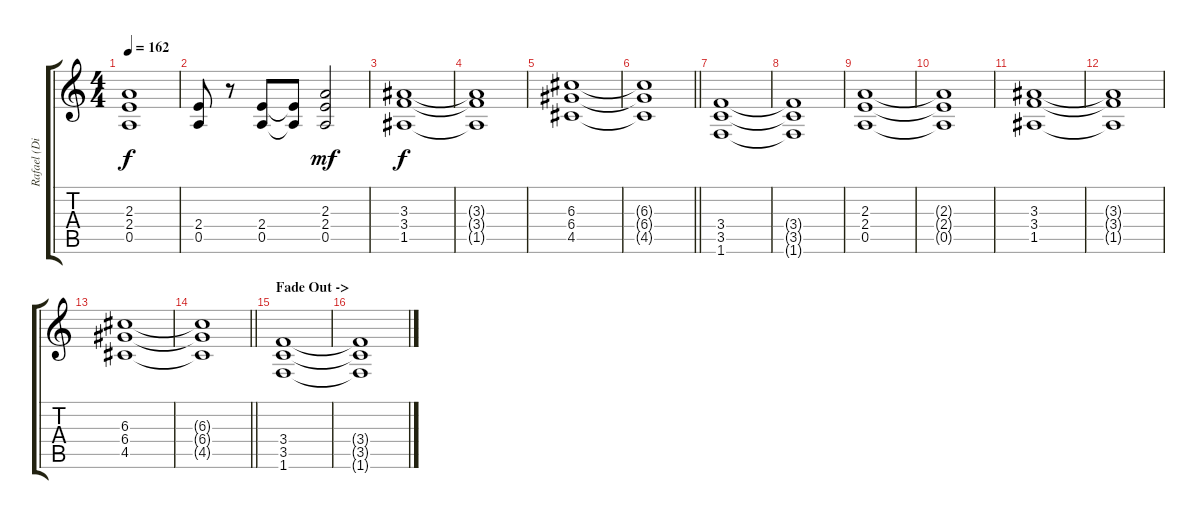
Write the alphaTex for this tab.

\track ("Rafael (Dist)" "Rafael (Di") {instrument distortionguitar}
\staff {score tabs}
\tuning (E4 B3 G3 D3 A2 E2) {hide}
\ts (4 4)
\tempo 162
\clef g2
\ks c
(2.3 2.4 0.5).1{dy f} |
(2.4 0.5).8 r.8 (2.4 0.5).8 (2.4{t} 0.5{t}).8 (2.3 2.4 0.5).2{dy mf} |
(3.3 3.4 1.5).1{dy f} |
(3.3{t} 3.4{t} 1.5{t}).1 |
(6.3 6.4 4.5).1 |
\barLineRight lightlight
(6.3{t} 6.4{t} 4.5{t}).1 |
(3.4 3.5 1.6).1 |
(3.4{t} 3.5{t} 1.6{t}).1 |
(2.3 2.4 0.5).1 |
(2.3{t} 2.4{t} 0.5{t}).1 |
(3.3 3.4 1.5).1 |
(3.3{t} 3.4{t} 1.5{t}).1 |
(6.3 6.4 4.5).1 |
\barLineRight lightlight
(6.3{t} 6.4{t} 4.5{t}).1 |
\section ("" "Fade Out ->")
(3.4 3.5 1.6).1{volume 10} |
(3.4{t} 3.5{t} 1.6{t}).1
